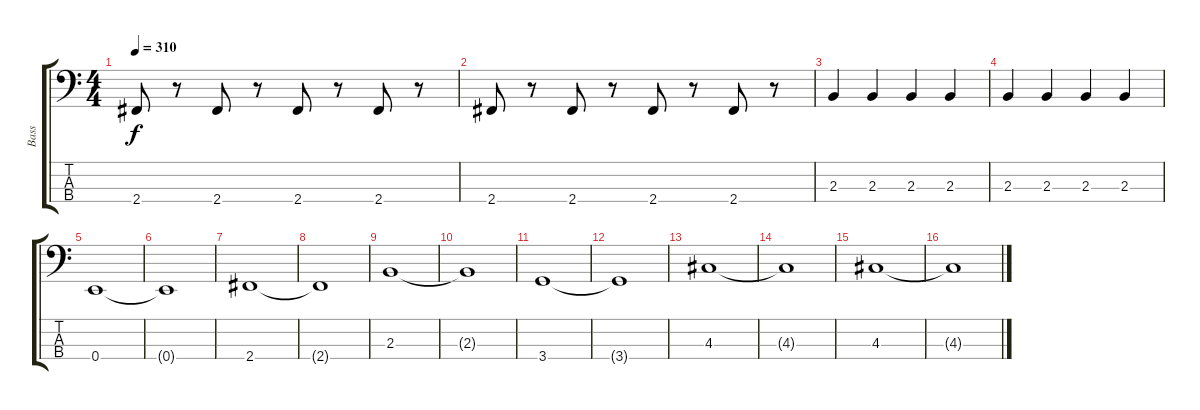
\track ("Bass" "Bass") {instrument electricbassfinger}
\staff {score tabs}
\tuning (G2 D2 A1 E1) {hide}
\ts (4 4)
\tempo 310
\clef f4
\ks c
2.4.8{dy f} r.8 2.4.8 r.8 2.4.8 r.8 2.4.8 r.8 |
2.4.8 r.8 2.4.8 r.8 2.4.8 r.8 2.4.8 r.8 |
2.3.4 2.3.4 2.3.4 2.3.4 |
2.3.4 2.3.4 2.3.4 2.3.4 |
0.4.1 |
0.4{t}.1 |
2.4.1 |
2.4{t}.1 |
2.3.1 |
2.3{t}.1 |
3.4.1 |
3.4{t}.1 |
4.3.1 |
4.3{t}.1 |
4.3.1 |
4.3{t}.1
